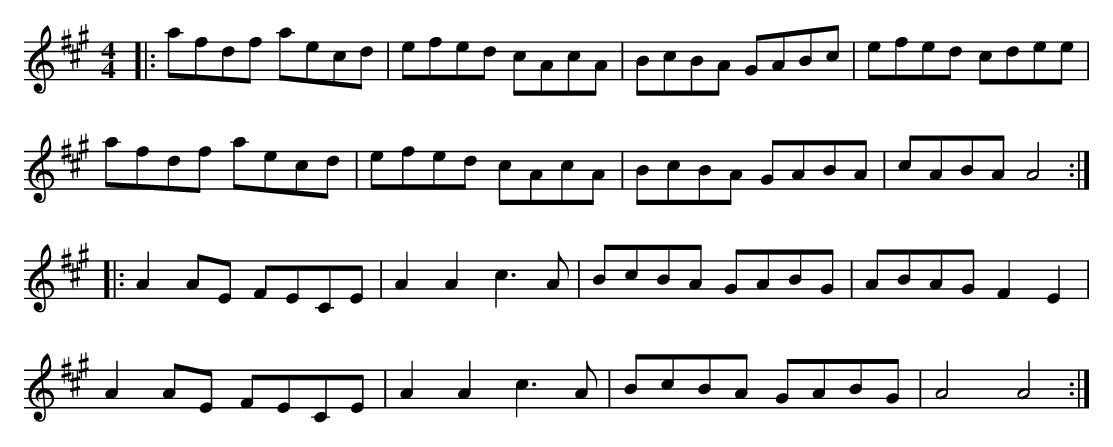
X:1
M:4/4
K:A
|:afdf aecd|efed cAcA|BcBA GABc|efed cdee|
afdf aecd|efed cAcA|BcBA GABA|cABA A4:|
|:A2 AE FECE|A2 A2 c3A|BcBA GABG|ABAG F2 E2|
A2 AE FECE|A2 A2 c3A|BcBA GABG|A4 A4:|
